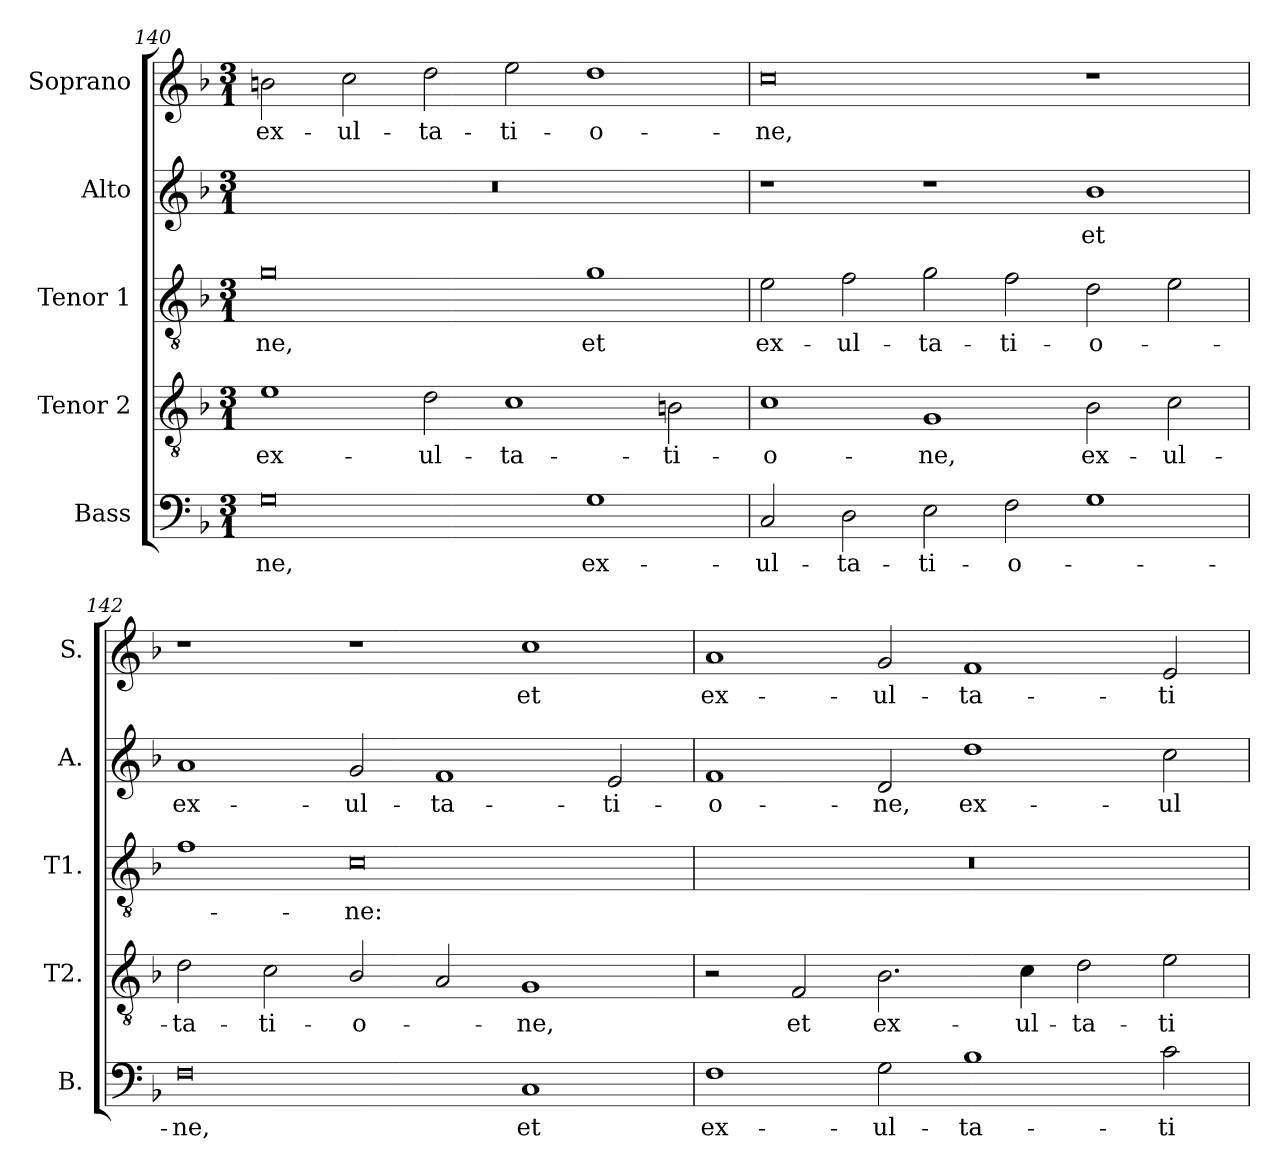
**kern	**text	**kern	**text	**kern	**text	**kern	**text	**kern	**text
*part5	*part5	*part4	*part4	*part3	*part3	*part2	*part2	*part1	*part1
*staff5	*staff5	*staff4	*staff4	*staff3	*staff3	*staff2	*staff2	*staff1	*staff1
*I"Bass	*	*I"Tenor 2	*	*I"Tenor 1	*	*I"Alto	*	*I"Soprano	*
*I'B.	*	*I'T2.	*	*I'T1.	*	*I'A.	*	*I'S.	*
!!LO:LB:g=z
*clefF4	*	*clefGv2	*	*clefGv2	*	*clefG2	*	*clefG2	*
*	*	*ITrd7c12	*	*ITrd7c12	*	*	*	*	*
*k[b-]	*	*k[b-]	*	*k[b-]	*	*k[b-]	*	*k[b-]	*
*F:	*	*F:	*	*F:	*	*F:	*	*F:	*
*M3/1	*	*M3/1	*	*M3/1	*	*M3/1	*	*M3/1	*
=140	=140	=140	=140	=140	=140	=140	=140	=140	=140
!	!LO:LY:b:color=#000000	!	!	!	!	!	!	!	!
!	!	!	!LO:LY:b:color=#000000	!	!	!	!	!	!
!	!	!	!	!	!LO:LY:b:color=#000000	!LO:N:vis=1	!	!	!
!	!	!	!	!	!	!	!	!	!LO:LY:b:color=#000000
0Gi	-ne,	1Ei	ex-	0Gi	-ne,	0.r	.	2bni\	ex-
!	!	!	!	!	!	!	!	!	!LO:LY:b:color=#000000
.	.	.	.	.	.	.	.	2cci\	-ul-
!	!	!	!LO:LY:b:color=#000000	!	!	!	!	!	!
!	!	!	!	!	!	!	!	!	!LO:LY:b:color=#000000
.	.	2Di\	-ul-	.	.	.	.	2ddi\	-ta-
!	!	!	!LO:LY:b:color=#000000	!	!	!	!	!	!
!	!	!	!	!	!	!	!	!	!LO:LY:b:color=#000000
.	.	1Ci	-ta-	.	.	.	.	2eei\	-ti-
!	!LO:LY:b:color=#000000	!	!	!	!	!	!	!	!
!	!	!	!	!	!LO:LY:b:color=#000000	!	!	!	!
!	!	!	!	!	!	!	!	!	!LO:LY:b:color=#000000
1Gi	ex-	.	.	1Gi	et	.	.	1ddi	-o-
!	!	!	!LO:LY:b:color=#000000	!	!	!	!	!	!
.	.	2BBni\	-ti-	.	.	.	.	.	.
=141	=141	=141	=141	=141	=141	=141	=141	=141	=141
!	!LO:LY:b:color=#000000	!	!	!	!	!	!	!	!
!	!	!	!LO:LY:b:color=#000000	!	!	!	!	!	!
!	!	!	!	!	!LO:LY:b:color=#000000	!	!	!	!
!	!	!	!	!	!	!	!	!	!LO:LY:b:color=#000000
2Ci/	-ul-	1Ci	-o-	2Ei\	ex-	1r	.	0cci	-ne,
!	!LO:LY:b:color=#000000	!	!	!	!	!	!	!	!
!	!	!	!	!	!LO:LY:b:color=#000000	!	!	!	!
2Di\	-ta-	.	.	2Fi\	-ul-	.	.	.	.
!	!LO:LY:b:color=#000000	!	!	!	!	!	!	!	!
!	!	!	!LO:LY:b:color=#000000	!	!	!	!	!	!
!	!	!	!	!	!LO:LY:b:color=#000000	!	!	!	!
2Ei\	-ti-	1GGi	-ne,	2Gi\	-ta-	1r	.	.	.
!	!LO:LY:b:color=#000000	!	!	!	!	!	!	!	!
!	!	!	!	!	!LO:LY:b:color=#000000	!	!	!	!
2Fi\	-o-	.	.	2Fi\	-ti-	.	.	.	.
!	!	!	!LO:LY:b:color=#000000	!	!	!	!	!	!
!	!	!	!	!	!LO:LY:b:color=#000000	!	!	!	!
!	!	!	!	!	!	!	!LO:LY:b:color=#000000	!	!
1Gi	.	2BB-i\	ex-	2Di\	-o-	1b-i	et	1r	.
!	!	!	!LO:LY:b:color=#000000	!	!	!	!	!	!
.	.	2Ci\	-ul-	2Ei\	.	.	.	.	.
=142	=142	=142	=142	=142	=142	=142	=142	=142	=142
!	!LO:LY:b:color=#000000	!	!	!	!	!	!	!	!
!	!	!	!LO:LY:b:color=#000000	!	!	!	!	!	!
!	!	!	!	!	!	!	!LO:LY:b:color=#000000	!	!
0Fi	-ne,	2Di\	-ta-	1Fi	.	1ai	ex-	1r	.
!	!	!	!LO:LY:b:color=#000000	!	!	!	!	!	!
.	.	2Ci\	-ti-	.	.	.	.	.	.
!	!	!	!LO:LY:b:color=#000000	!	!	!	!	!	!
!	!	!	!	!	!LO:LY:b:color=#000000	!	!	!	!
!	!	!	!	!	!	!	!LO:LY:b:color=#000000	!	!
.	.	2BB-i/	-o-	0Ci	-ne:	2gi/	-ul-	1r	.
!	!	!	!	!	!	!	!LO:LY:b:color=#000000	!	!
.	.	2AAi/	.	.	.	1fi	-ta-	.	.
!	!LO:LY:b:color=#000000	!	!	!	!	!	!	!	!
!	!	!	!LO:LY:b:color=#000000	!	!	!	!	!	!
!	!	!	!	!	!	!	!	!	!LO:LY:b:color=#000000
1Ci	et	1GGi	-ne,	.	.	.	.	1cci	et
!	!	!	!	!	!	!	!LO:LY:b:color=#000000	!	!
.	.	.	.	.	.	2ei/	-ti-	.	.
=143	=143	=143	=143	=143	=143	=143	=143	=143	=143
!	!LO:LY:b:color=#000000	!	!	!LO:N:vis=1	!	!	!	!	!
!	!	!	!	!	!	!	!LO:LY:b:color=#000000	!	!
!	!	!	!	!	!	!	!	!	!LO:LY:b:color=#000000
1Fi	ex-	2r	.	0.r	.	1fi	-o-	1ai	ex-
!	!	!	!LO:LY:b:color=#000000	!	!	!	!	!	!
.	.	2FFi/	et	.	.	.	.	.	.
!	!LO:LY:b:color=#000000	!	!	!	!	!	!	!	!
!	!	!	!LO:LY:b:color=#000000	!	!	!	!	!	!
!	!	!	!	!	!	!	!LO:LY:b:color=#000000	!	!
!	!	!	!	!	!	!	!	!	!LO:LY:b:color=#000000
2Gi\	-ul-	2.BB-i\	ex-	.	.	2di/	-ne,	2gi/	-ul-
!	!LO:LY:b:color=#000000	!	!	!	!	!	!	!	!
!	!	!	!	!	!	!	!LO:LY:b:color=#000000	!	!
!	!	!	!	!	!	!	!	!	!LO:LY:b:color=#000000
1B-i	-ta-	.	.	.	.	1ddi	ex-	1fi	-ta-
!	!	!	!LO:LY:b:color=#000000	!	!	!	!	!	!
.	.	4Ci\	-ul-	.	.	.	.	.	.
!	!	!	!LO:LY:b:color=#000000	!	!	!	!	!	!
.	.	2Di\	-ta-	.	.	.	.	.	.
!	!LO:LY:b:color=#000000	!	!	!	!	!	!	!	!
!	!	!	!LO:LY:b:color=#000000	!	!	!	!	!	!
!	!	!	!	!	!	!	!LO:LY:b:color=#000000	!	!
!	!	!	!	!	!	!	!	!	!LO:LY:b:color=#000000
2ci\	-ti-	2Ei\	-ti-	.	.	2cci\	-ul-	2ei/	-ti-
=	=	=	=	=	=	=	=	=	=
*-	*-	*-	*-	*-	*-	*-	*-	*-	*-
